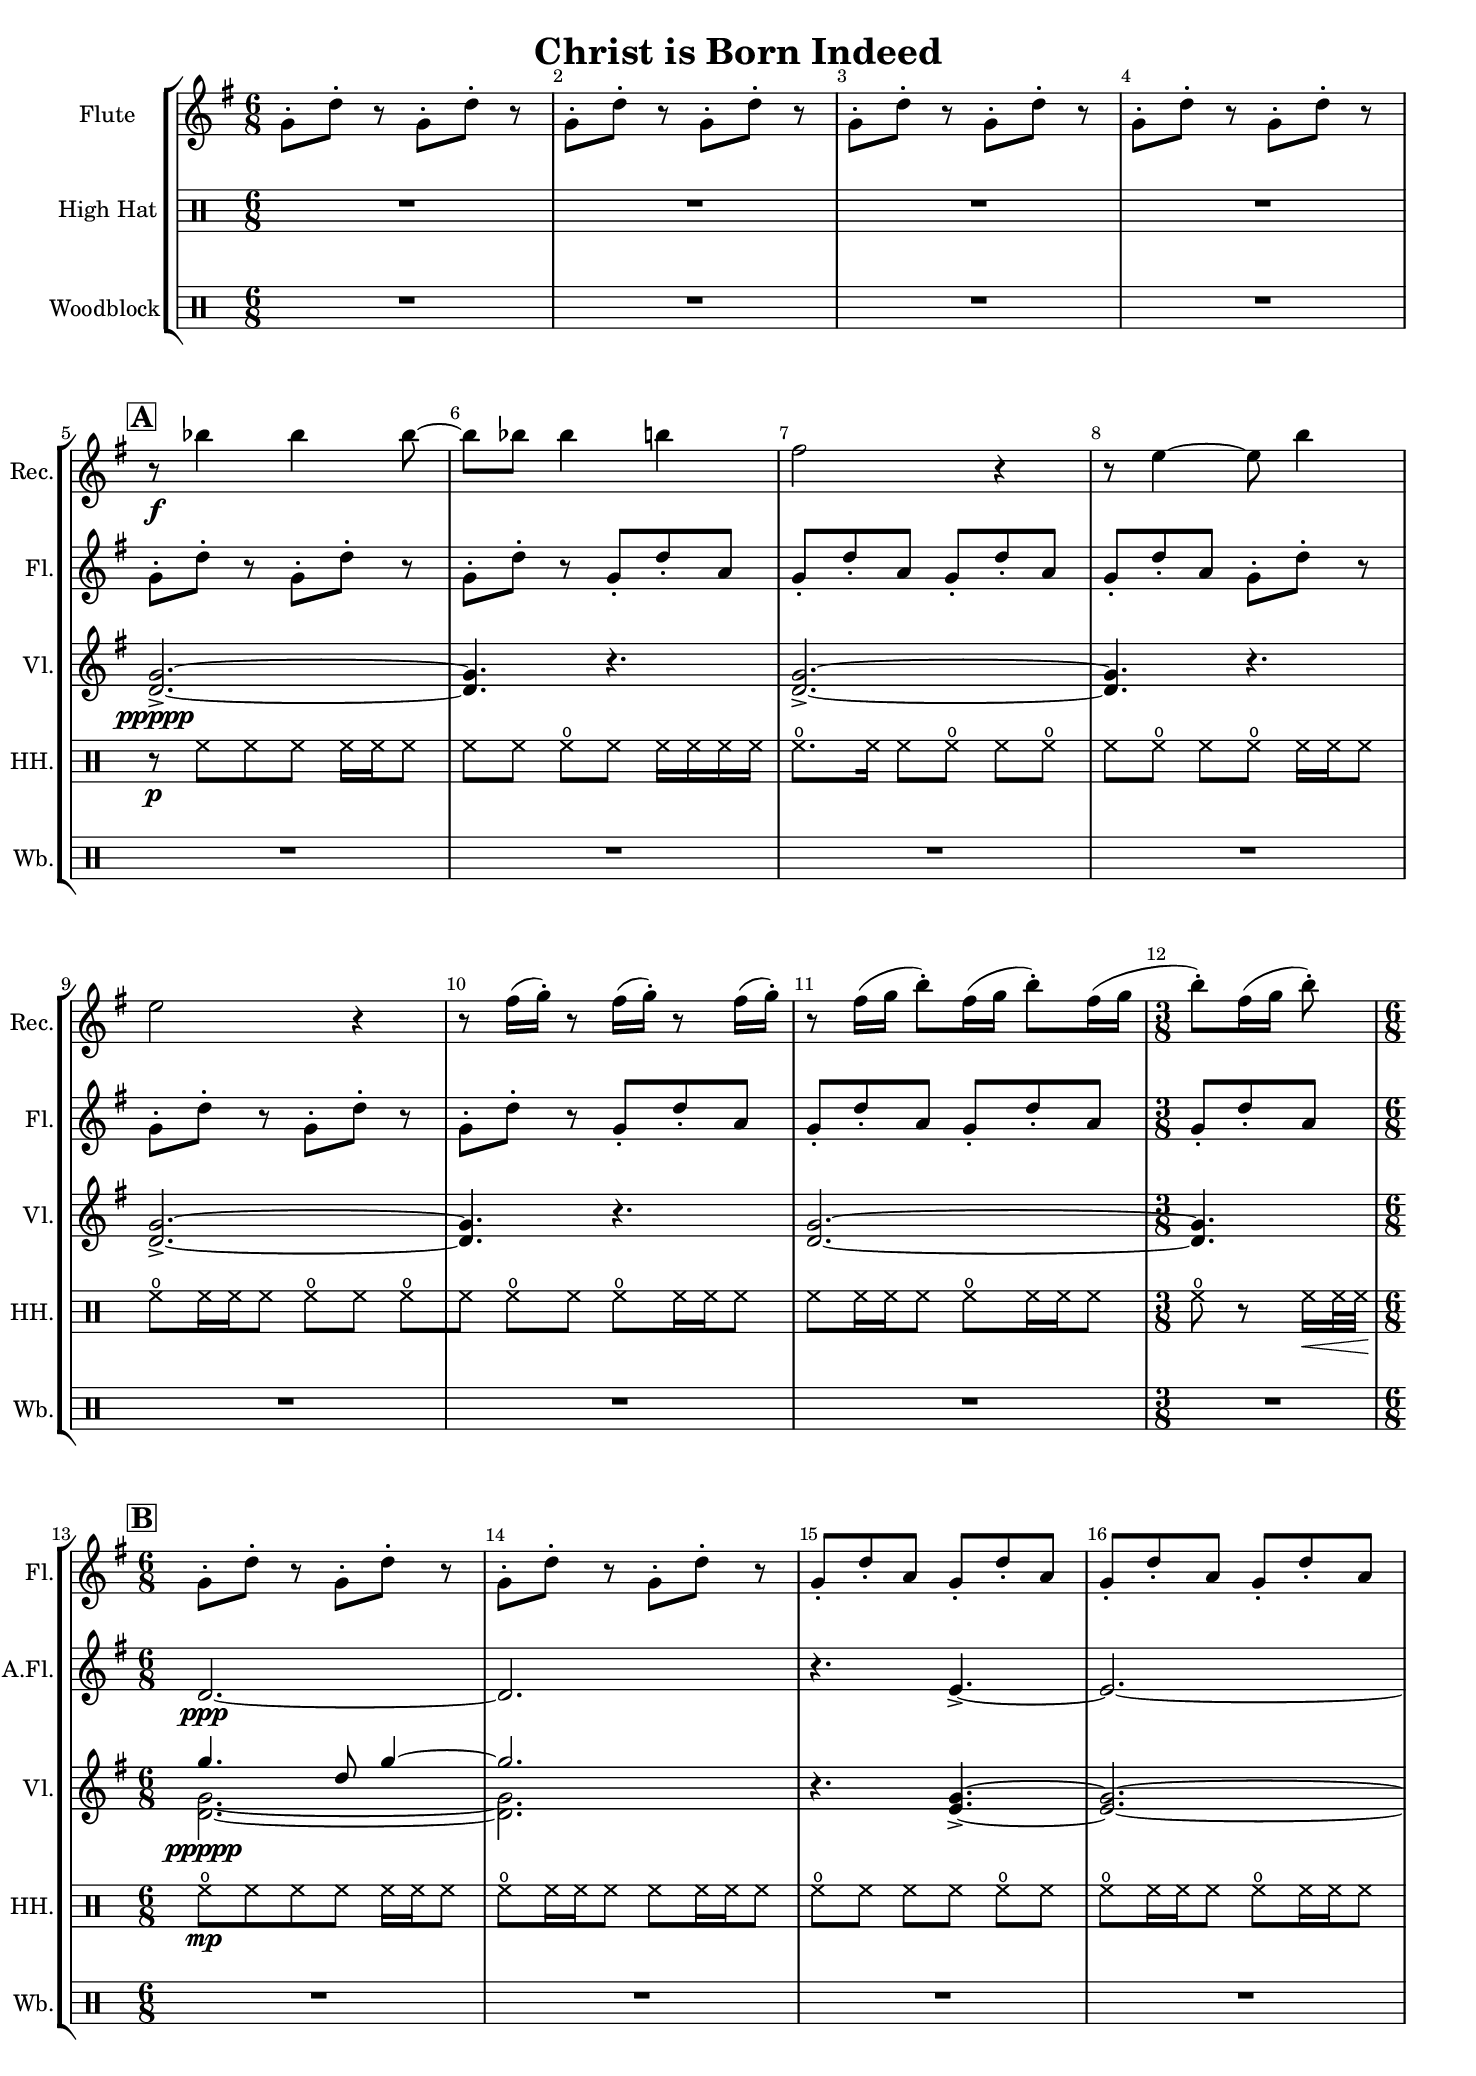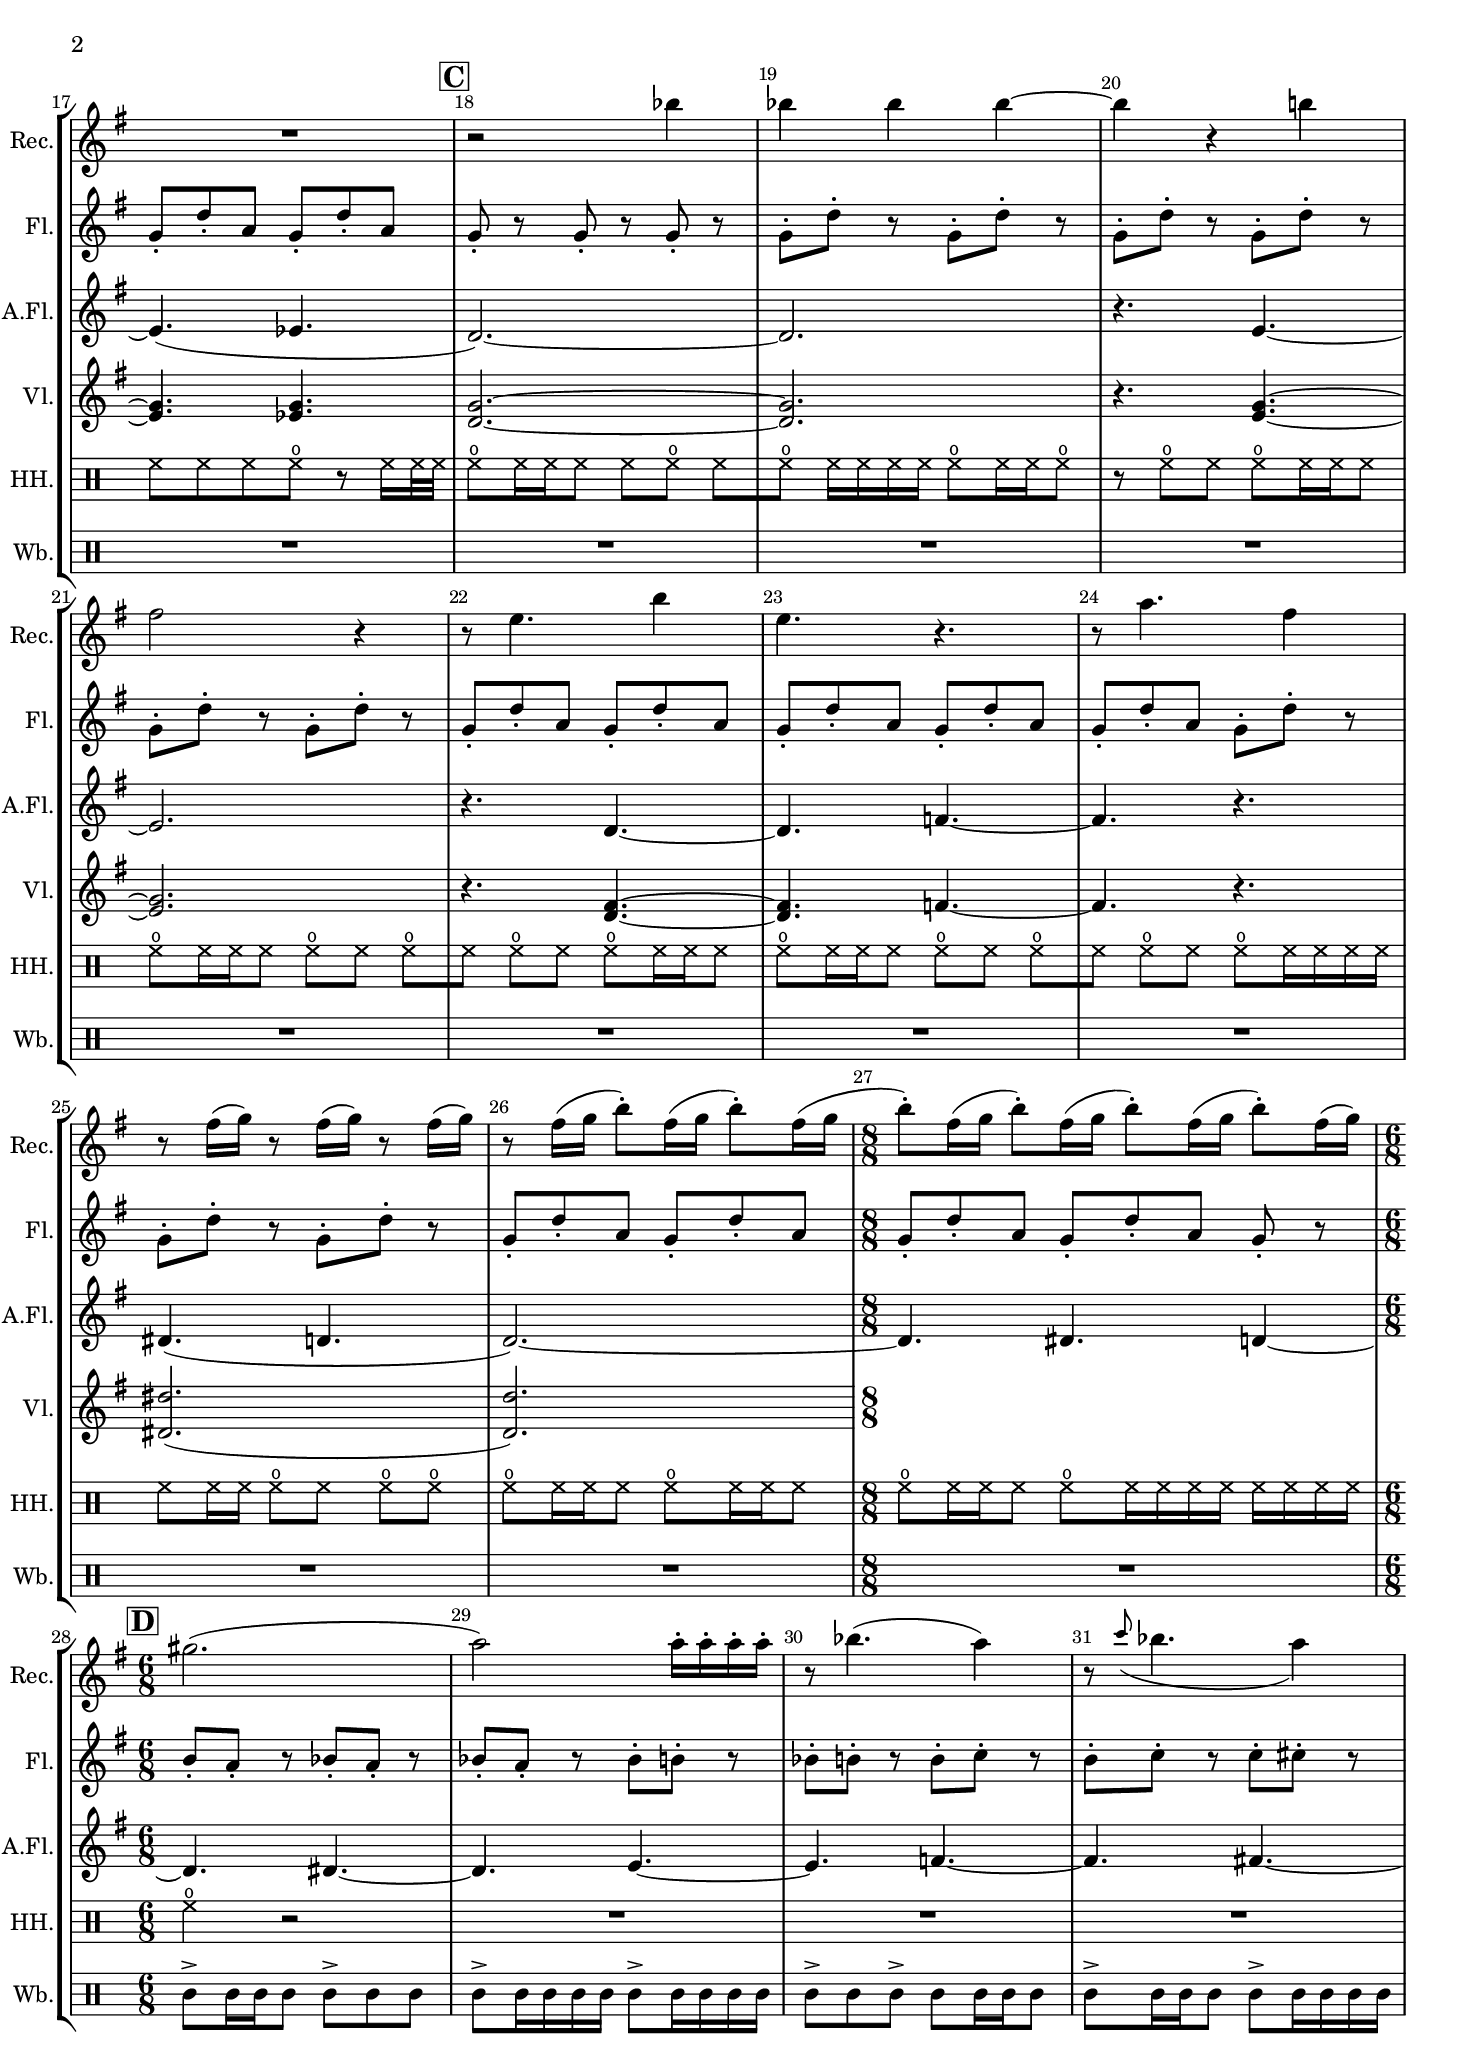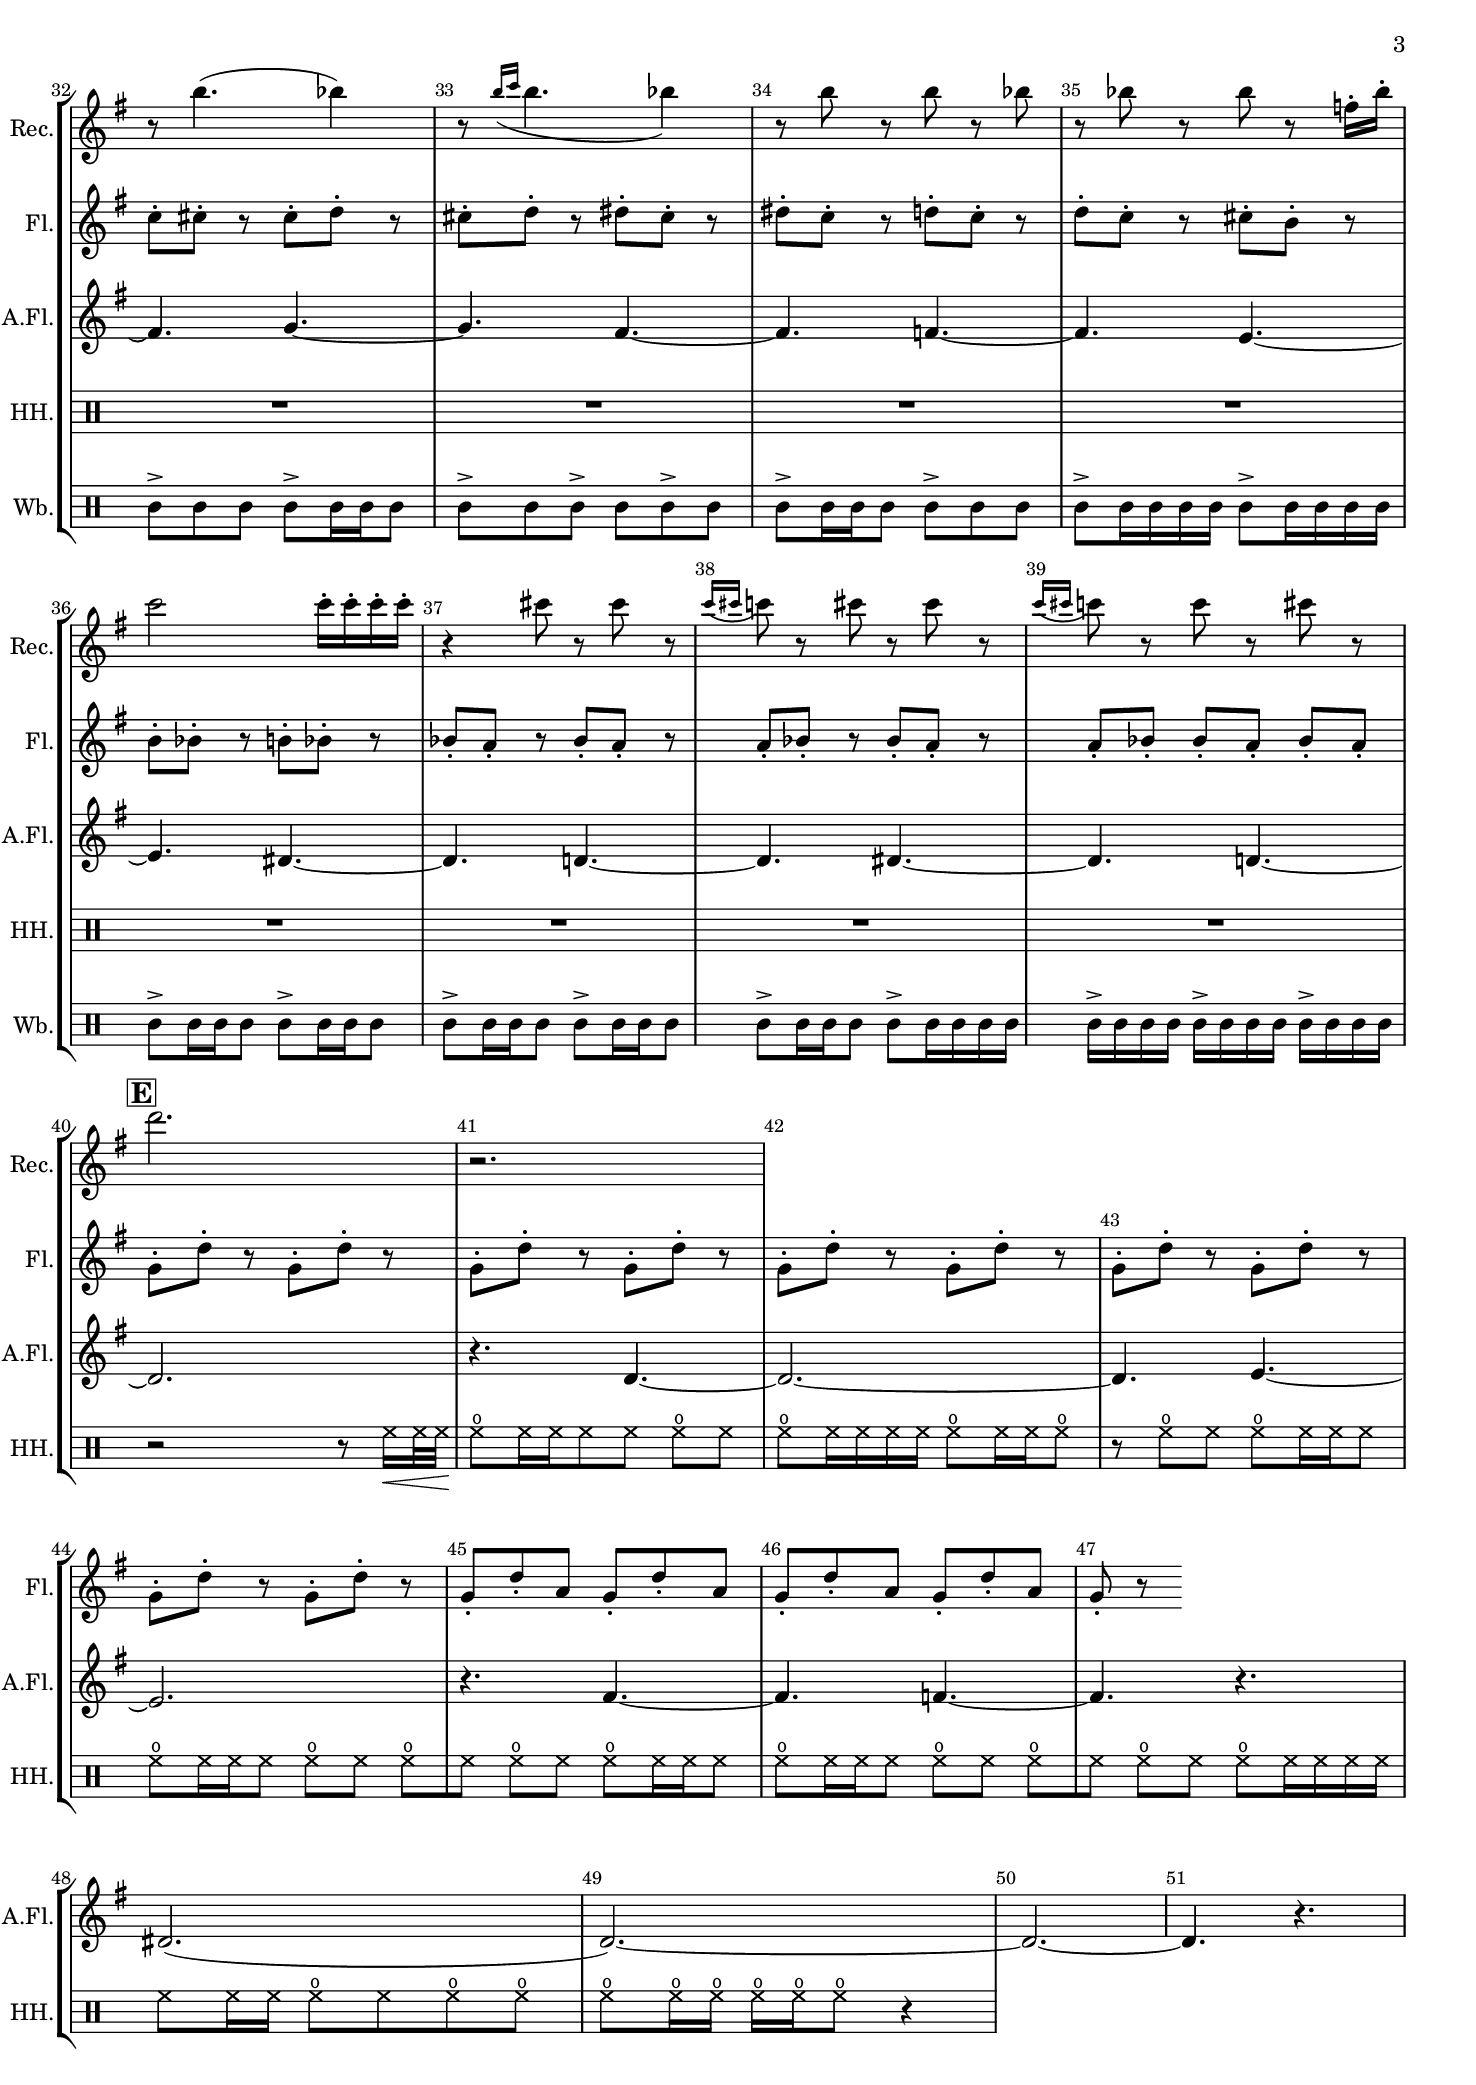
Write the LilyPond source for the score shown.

\version "2.20.0"  % necessary for upgrading to future LilyPond versions.

#(set-default-paper-size "b4")

\header{
  title = "Christ is Born Indeed"
}

\score {
  \layout {
    \context {
      \RemoveEmptyStaffContext
      \override VerticalAxisGroup.remove-first = ##t
    }
  }

  \midi {
    \tempo 4 = 124
  }

  \new StaffGroup <<
    \new Staff \with {
      instrumentName = "Recorder"
      shortInstrumentName = "Rec."
      midiInstrument = #"recorder"
    } \relative c''' {
      \override Score.BarNumber.break-visibility = ##(#f #t #t)
      \set Score.markFormatter = #format-mark-box-alphabet

      \key g \major
      \clef treble
      \time 6/8
      \repeat unfold 4 { R2. }
      \break

      % 5 // A
      \mark \default
      r8\f bes4 bes bes8~
      bes8 bes8 bes4 b4
      fis2 r4
      r8 e4~ e8 b'4
      \break
      
      % 9
      e,2 r4
      \repeat unfold 3 { r8 fis16( g-.) }
      r8 fis16([ g] b8-.[) fis16( g] b8-.[) fis16( g]
      \time 3/8
      b8-.)[ fis16( g] b8-.)
      \break
      
      % 13 // B
      \mark \default
      \time 6/8
      \repeat unfold 5 { R2. }

      % 18 // C
      \mark \default
      r2 bes4
      % 19
      bes4 bes bes~
      % 20
      bes4 r b
      % 21
      fis2 r4
      % 22
      r8 e4. b'4
      % 23
      e,4. r4.
      % 24
      r8 a4. fis4
      \break

      % 25
      \repeat unfold 3 { r8 fis16([ g]) }
      % 26
      r8 fis16([ g] b8-.[) fis16( g] b8-.[) fis16( g]
      % 27
      \time 8/8
      b8-.[) fis16( g] b8-.[) fis16( g] b8-.[) fis16( g] b8-.[) fis16( g])
      \break

      % 28 // D
      \mark \default
      \time 6/8
      gis2.(
      % 29
      a2) a16-. a-. a-. a-.
      % 30
      r8 bes4.( a4)
      % 31
      r8 \grace c8( bes4. a4)
      \break
      
      % 32
      r8 b4.( bes4)
      % 33
      r8 \grace { b16( c } b4. bes4)
      % 34
      r8 b r b8 r bes
      % 35
      r bes r bes r f16-. bes-.
      \break

      % 36
      c2 c16-. c-. c-. c-.
      % 37
      r4 cis8 r cis r
      % 38
      \grace { c16( cis } c8) r cis8 r cis r
      % 39
      \grace { c16( cis } c8) r c r cis r
      \break
      
      % 40 // E
      \mark \default
      d2.
      r2.
    } 
    % End Recorder

    \new Staff \with {
      instrumentName = "Flute"
      shortInstrumentName = "Fl."
      midiInstrument = #"flute"
    } \relative c'' {
      \key g \major
      \clef treble
      \time 6/8
      \repeat unfold 11 { g8-.[ d'-.] r }
      \repeat unfold 4 { g,-. d'-. a }
      % 9
      \repeat unfold 4 { g-.[ d'-.] r }
      \repeat unfold 4 { g,-. d'-. a }

      % 13 // B
      \repeat unfold 4 { g-.[ d'-.] r }
      \repeat unfold 6 { g,-. d'-. a }
      g8-. r g-. r g-. r
      \repeat unfold 6 { g-.[ d'-.] r }
      \repeat unfold 5 { g,-. d'-. a }
      \repeat unfold 3 { g-.[ d'-.] r }
      % 26
      \repeat unfold 4 { g,-.[ d'-. a] }
      g-. r 
      \break

      % 28 // D
      b8-. a-. r bes-. a-. r
      % 29
      bes-. a-. r bes-. b-. r
      % 30
      bes-. b-. r b-. c-. r 
      % 21
      b-. c-. r c-. cis-. r
      % 32
      c-. cis-. r cis-. d-. r
      % 33
      cis-. d-. r dis-. cis-. r
      % 34
      dis-. c-. r d-. c-. r
      % 35
      d-. c-. r cis-. b-. r
      \break
      
      % 36
      b-. bes-. r b-. bes-. r
      % 37
      bes-. a-. r bes-. a-. r
      % 38
      a8-. bes-. r bes-. a-. r
      % 39
      a8-.[ bes-.] bes8-.[ a-.] bes8-.[ a-.]

      % 40 // E
      \repeat unfold 10 { g8-.[ d'-.] r }
      \repeat unfold 4 { g,-.[ d'-. a] }
      % 47
      g-. r
    }
    % End Flute

    \new Staff \with {
      instrumentName = "Alto Flute"
      shortInstrumentName = "A.Fl."
      midiInstrument = #"flute"
    } \relative c' {
      \key g \major
      R1 * 6/8 * 11
      % 12
      R1 * 3/8
      
      % 13 // B
      \time 6/8
      d2.~\ppp
      d
      % 15
      r4. e4.->~
      e2.~

      % 17
      e4.( ees
      % 18 // C
      d2.)~
      % 19
      d2.
      % 20
      r4. e~
      
      % 21
      e2.
      % 22
      r4. d4.~
      % 23
      d4. f~
      % 24
      f4. r

      % 25
      dis4.( d
      d2.)~

      % 27
      \time 8/8
      d4. dis4. d4~

      % 28 // D
      d4. dis~
      % 29
      dis4. e~
      % 30
      e f~
      % 31
      f fis~

      % 32
      fis g~
      g fis~
      fis f~
      f e~

      % 36
      e dis~
      dis d~
      d dis~
      dis d~

      % 40 // E
      d2.
      r4. d~
      % 42
      d2.~
      d4. e~
      \break
      
      % 44
      e2.
      r4. fis~
      % 46
      fis f~
      f r
      \break

      % 48
      dis2.(
      d)~
      % 50
      d~
      d4. r
    }

    \new Staff \with {
      instrumentName = "Violin"
      shortInstrumentName = "Vl."
      midiInstrument = #"violin"
    } \relative c'' {
      \key g \major
      \repeat unfold 4 { R2. }
      % 5 // A
      <g d>2.->\ppppp~
      <g d>4. r
      <g d>2.->~
      <g d>4. r
      % 9
      <g d>2.->~
      <g d>4. r
      <g d>2.~
      % 12
      \time 3/8
      <g d>4.

      % 13 // B
      <<
        \relative {
          \stemUp g''4.\ppppp d8 g4~
          % 14
          g2.
        }
        \\
        \relative {
          <g' d>2._~
          % 14
          <g d>2.
        }
      >>
      % 15
      r4.
      <g e>->~
      <g e>2.~
      \break

      % 17
      <g e>4. <g ees>4.
      % 18 // C
      <g d>2.~
      % 19
      <g d>2.

      % 20
      r4. <g e>~
      % 21
      <g e>2.
      % 22
      r4. <fis d>4.~
      % 23
      <fis d> <f>~
      % 24
      <f> r
      % 25
      <dis' dis,>2.(
      % 26
      <d d,>)
    }
    % End Violin

    \new DrumStaff \with {
      instrumentName = "High Hat"
      shortInstrumentName = "HH."
    } \drummode {
      \repeat unfold 4 { R2. }
      % 5 // A
      r8\p hihat8[ hh hh] hh16 hh hh8
      % 6
      hh8[ hh8] openhihat[ hh] hh16[ hh hh hh]
      % 7
      openhihat8.[ hh16] hh8[ openhihat]
      \repeat unfold 3 { hh[ openhihat] }
      hh16 hh hh8
      % 9
      openhihat8[ hh16 hh hh8] openhihat[ hh] openhihat[
      % 10
      hh8] openhihat[ hh8] openhihat[ hh16 hh hh8]
      % 11
      hh[ hh16 hh hh8] openhihat[ hh16 hh16 hh8]
      % 12
      openhihat r8 hh16\< hh32 hh\!

      % 13 // B
      openhihat8[\mp hh8 hh hh ] hh16 hh hh8
      
      % 14
      openhihat8[ hh16 hh hh8] hh[ hh16 hh hh8]
      % 15
      openhihat[ hh] hh[ hh] openhihat[ hh]
      % 16
      openhihat[ hh16 hh hh8] openhihat8[ hh16 hh hh8]
      % 17
      hh[ hh hh openhihat] r8 hh16 hh32 hh

      % 18 // C
      openhihat8[ hh16 hh hh8] hh[ openhihat] hh[ openhihat]
      % 19
      hh16[ hh hh hh] openhihat8[ hh16 hh openhihat8]
      % 20
      r8 openhihat[ hh] openhihat[ hh16 hh hh8]
      % 21
      openhihat8[ hh16 hh hh8] openhihat[ hh] openhihat[
      % 22
      hh] openhihat[ hh] openhihat[ hh16 hh hh8]
      % 23
      openhihat8[ hh16 hh hh8] openhihat[ hh] openhihat[
      % 24
      hh] openhihat[ hh] openhihat[ hh16 hh16 hh16 hh16]
      % 25
      hh8[ hh16 hh] openhihat8[ hh] openhihat openhihat
      % 26
      openhihat[ hh16 hh hh8] openhihat[ hh16 hh hh8]
      % 27
      \time 8/8
      openhihat[ hh16 hh hh8] openhihat[ hh16 hh hh hh] hh[ hh hh hh]
      \break

      % 28 // D
      \time 6/8
      openhihat4 r2
      % 29
      R1 * 6/8 * 11
      \break

      % 40 // E
      r2 r8 hh16\< hh32 hh\!
      % 41
      openhihat8[ hh16 hh hh8 hh] openhihat8[ hh]
      % 42
      openhihat8[ hh16 hh hh hh] openhihat8[ hh16 hh openhihat8]
      % 43
      r8 openhihat8[ hh] openhihat[ hh16 hh hh8]
      \break

      % 44
      openhihat8[ hh16 hh hh8] openhihat[ hh] openhihat[
      % 45
      hh] openhihat[ hh] openhihat[ hh16 hh hh8]
      % 46
      openhihat[ hh16 hh hh8] openhihat[ hh] openhihat[
      % 47
      hh] openhihat[ hh] openhihat[ hh16 hh hh hh]
      \break

      % 48
      hh8[ hh16 hh] openhihat8[ hh openhihat openhihat]
      % 49
      openhihat[ openhihat16 openhihat] openhihat[ openhihat openhihat8] r4
    }
    % End Hi Hat
    
    \new DrumStaff \with {
      instrumentName = "Woodblock"
      shortInstrumentName = "Wb."
    } \drummode {
      R1 * 6/8 * 11
      % 12
      R1 * 3/8
      
      % 13 // B
      R1 * 6/8 * 14

      % 27
      R1 * 8/8
      % 28
      wbl8->[ wbl16 wbl wbl8] wbl-> wbl wbl
      % 29
      wbl->[ wbl16 wbl wbl wbl] wbl8-> wbl16 wbl wbl wbl
      % 30
      wbl8->[ wbl wbl->] wbl[ wbl16 wbl16 wbl8]
      % 31
      wbl->[ wbl16 wbl wbl8] wbl->[ wbl16 wbl wbl wbl]
      \break

      % 32
      wbl8->[ wbl wbl] wbl->[ wbl16 wbl wbl8]
      % 33
      wbl8->[ wbl wbl->] wbl[ wbl-> wbl]
      % 34
      wbl8->[ wbl16 wbl wbl8] wbl->[ wbl wbl]
      % 35
      wbl8->[ wbl16 wbl wbl wbl] wbl8->[ wbl16 wbl wbl wbl]
      \break

      % 36
      \repeat unfold 5 { wbl8->[ wbl16 wbl wbl8] }
      wbl8->[ wbl16 wbl wbl wbl]
      % 39
      wbl16[-> wbl wbl wbl] wbl->[ wbl wbl wbl] wbl[-> wbl wbl wbl]
    }
    % End Toms
  >>
}